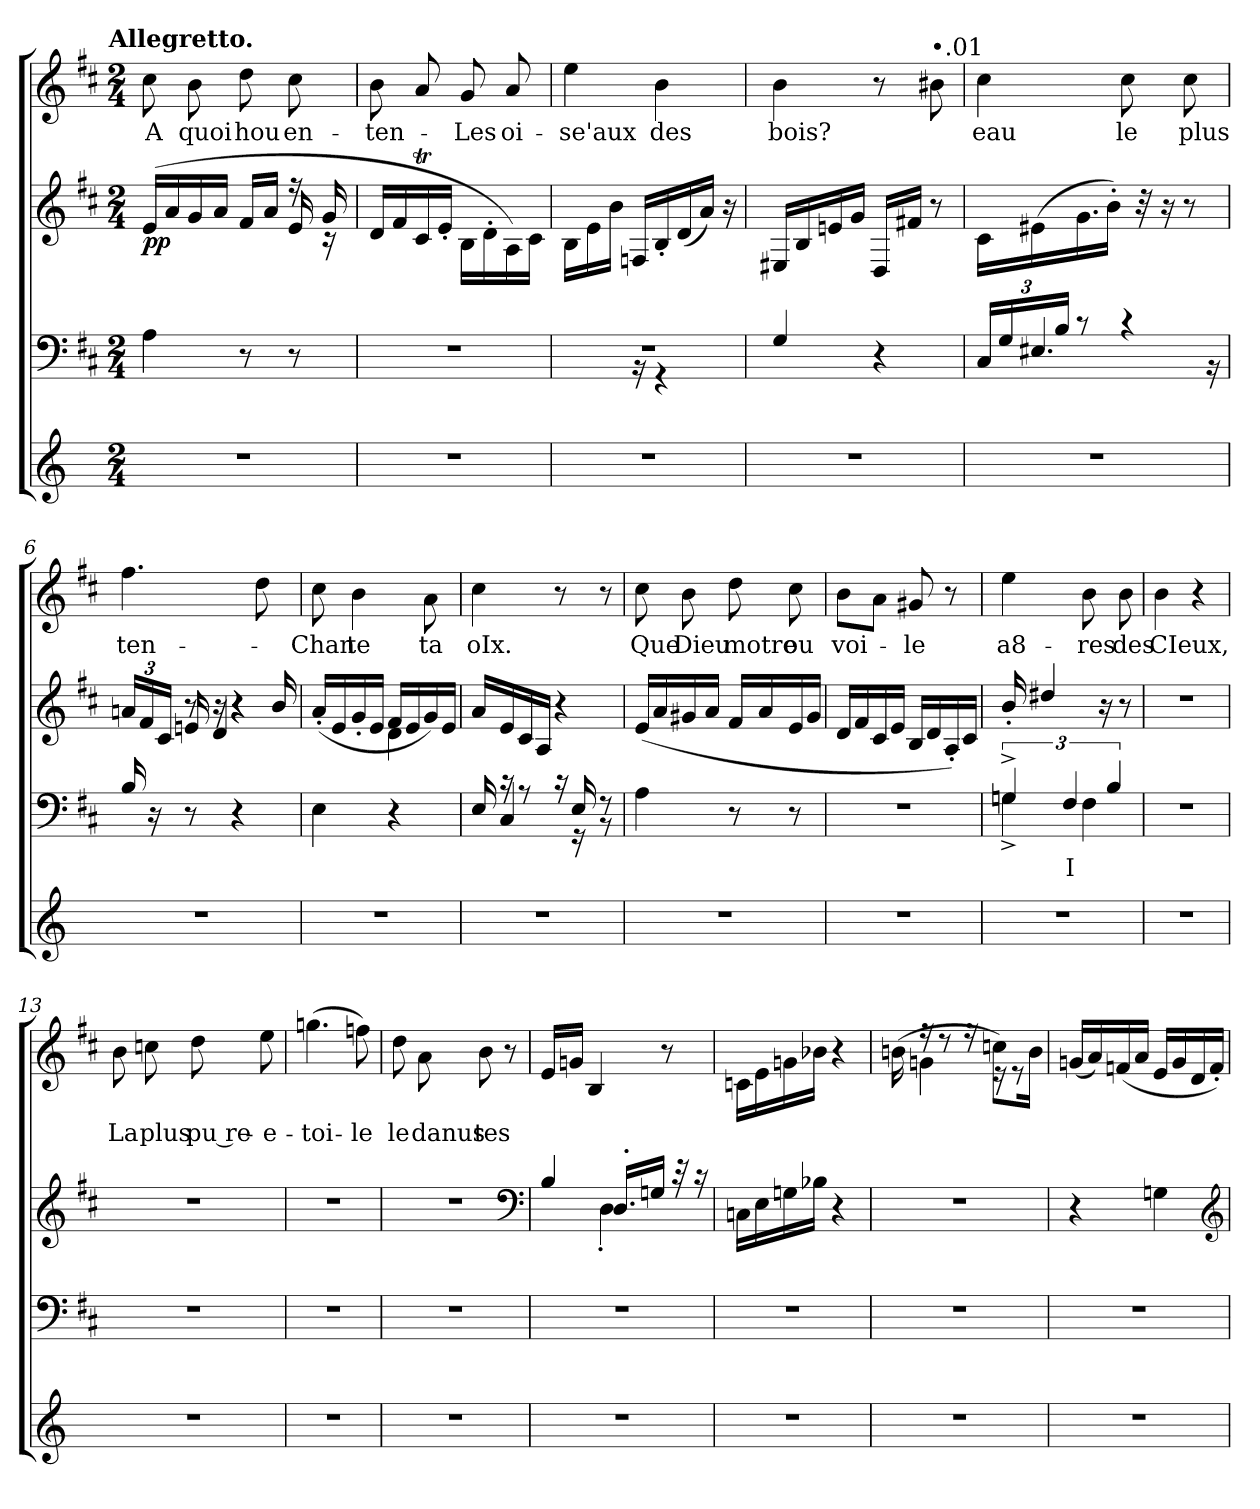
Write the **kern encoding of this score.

**kern	**kern	**text	**kern	**dynam	**kern	**text	**dynam
*part4	*part3	*part3	*part2	*part2	*part1	*part1	*part1
*staff4	*staff3	*staff3	*staff2	*staff2	*staff1	*staff1	*staff1
*clefG2	*clefF4	*	*clefG2	*	*clefG2	*	*
*k[]	*k[f#c#]	*	*k[f#c#]	*	*k[f#c#]	*	*
*C:	*D:	*	*D:	*	*D:	*	*
!!LO:TX:omd:t=Allegretto.
*M2/4	*M2/4	*	*M2/4	*	*M2/4	*	*
=1	=1	=1	=1	=1	=1	=1	=1
*	*	*	*^	*	*	*	*
2r	4A\	.	(16e/LL	4ryy	pp	8cc#\	A	dolce.
.	.	.	16a/	.	.	.	.	.
.	.	.	16g/	.	.	8b\	quoi	.
.	.	.	16a/JJ	.	.	.	.	.
.	8r	.	16f#/LL	8ryy	.	8dd\	hou	.
.	.	.	16a/JJ	.	.	.	.	.
.	8r	.	16r	16e/	.	8cc#\	en-	.
.	.	.	16g/	16r	.	.	.	.
*	*	*	*v	*v	*	*	*	*
=2	=2	=2	=2	=2	=2	=2	=2
2r	2r	.	16d/LL	.	8b\	ten-	.
.	.	.	16f#/	.	.	.	.
.	.	.	16c#t/	.	8a/	.	.
.	.	.	16e'/JJ	.	.	.	.
.	.	.	16B\LL	.	8g/	Les	.
.	.	.	16d'\	.	.	.	.
.	.	.	16A\)	.	8a/	oi-	.
.	.	.	16c#\JJ	.	.	.	.
=3	=3	=3	=3	=3	=3	=3	=3
*	*^	*	*	*	*	*	*
2r	2r	16ryy	.	16B/LL	.	4ee\	se'aux	.
.	.	16ryy	.	16e\	.	.	.	.
.	.	16ryy	.	16b\JJ	.	.	.	.
.	.	16r	.	16Fn/LL	.	.	.	.
.	.	4r	.	16B'/	.	4b\	des	.
.	.	.	.	(16d\	.	.	.	.
.	.	.	.	16a\JJ)	.	.	.	.
.	.	.	.	16r	.	.	.	.
*	*v	*v	*	*	*	*	*	*
!!LO:LB:g=z
=4	=4	=4	=4	=4	=4	=4	=4
2r	4G/	.	16E#X/LL	.	4b\	bois?	.
.	.	.	16B/	.	.	.	.
.	.	.	16en\	.	.	.	.
.	.	.	16g\JJ	.	.	.	.
.	4r	.	16D/LL	.	8r	.	.
.	.	.	16f#X\JJ	.	.	.	.
!	!	!	!	!	!LO:TX:t=•.01	!	!
.	.	.	8r	.	8b#X\	.	.
=5	=5	=5	=5	=5	=5	=5	=5
*	*^	*	*	*	*	*	*
2r	24C#/LL	16ryy	.	16c#\LL	.	4cc#\	eau	.
.	24G/	.	.	.	.	.	.	.
.	.	4.E#X/	.	(16e#X\	.	.	.	.
.	24B/JJ	.	.	.	.	.	.	.
.	8r	.	.	16.g\	.	.	.	.
.	.	.	.	16b'\JJ)	.	.	.	.
.	4r	.	.	.	.	8cc#\	le	.
.	.	.	.	32r	.	.	.	.
.	.	.	.	16r	.	.	.	.
.	.	.	.	8r	.	8cc#\	plus	.
.	.	16r	.	.	.	.	.	.
*	*v	*v	*	*	*	*	*	*
=6	=6	=6	=6	=6	=6	=6	=6
*	*	*	*^	*	*	*	*
*	*	*	*	*^	*	*	*	*
2r	16B/	.	24an/LL	8ryy	8ryy	.	4.ff#\	ten-	.
.	.	.	24f#/	.	.	.	.	.	.
.	16r	.	.	.	.	.	.	.	.
.	.	.	24c#/JJ	.	.	.	.	.	.
.	8r	.	8r	16ryy	16en/	.	.	.	.
.	.	.	.	4d/	16r	.	.	.	.
.	4r	.	4r	.	4r	.	.	.	.
.	.	.	.	.	.	.	8dd\	.	.
.	.	.	.	16b/	.	.	.	.	.
*	*	*	*	*v	*v	*	*	*	*
=7	=7	=7	=7	=7	=7	=7	=7	=7
2r	4E\	.	(16a'/LL	4ryy	.	8cc#\	Chan	.
.	.	.	16e/	.	.	.	.	.
.	.	.	16g'/	.	.	4b\	te	.
.	.	.	16e/JJ	.	.	.	.	.
.	4r	.	16f#/LL	4d\	.	.	.	.
.	.	.	16e/	.	.	.	.	.
.	.	.	16g/)	.	.	8a\	ta	.
.	.	.	16e/JJ	.	.	.	.	.
*	*	*	*v	*v	*	*	*	*
!!LO:LB:g=z
=8	=8	=8	=8	=8	=8	=8	=8
*	*^	*	*	*	*	*	*
2r	16E/	16ryy	.	16a/LL	.	4cc#\	oIx.	.
.	16r	4C#/	.	16e/	.	.	.	.
.	8r	.	.	16c#/	.	.	.	.
.	.	.	.	16A/JJ	.	.	.	.
.	16r	.	.	4r	.	8r	.	.
.	16E/	16r	.	.	.	.	.	.
.	8r	8r	.	.	.	8r	.	.
*	*v	*v	*	*	*	*	*	*
=9	=9	=9	=9	=9	=9	=9	=9
2r	4A\	.	(16e/LL	.	8cc#\	Que	.
.	.	.	16a/	.	.	.	.
.	.	.	16g#/	.	8b\	Dieu	.
.	.	.	16a/JJ	.	.	.	.
.	8r	.	16f#/LL	.	8dd\	motre	.
.	.	.	16a/	.	.	.	.
.	8r	.	16e/	.	8cc#\	ou	.
.	.	.	16g#/JJ	.	.	.	.
=10	=10	=10	=10	=10	=10	=10	=10
2r	2r	.	16d/LL	.	8b\L	voi-	.
.	.	.	16f#/	.	.	.	.
.	.	.	16c#/	.	8a\J	.	.
.	.	.	16e/JJ	.	.	.	.
.	.	.	16B/LL	.	8g#/	le	.
.	.	.	16d/	.	.	.	.
.	.	.	16A'/)	.	8r	.	.
.	.	.	16c#/JJ	.	.	.	.
=11	=11	=11	=11	=11	=11	=11	=11
*	*^	*	*	*	*	*	*
2r	6Gn^/	4Gn^\	.	16b'/	.	4ee\	a8-	.
.	.	.	.	4dd#X/	.	.	.	.
.	6F#/	.	I	.	.	.	.	.
.	.	4F#\	.	.	.	8b\	res	.
.	.	.	.	16r	.	.	.	.
.	6B/	.	.	.	.	.	.	.
.	.	.	.	8r	.	8b\	des	.
*	*v	*v	*	*	*	*	*	*
!!LO:PB:g=z
=12	=12	=12	=12	=12	=12	=12	=12
2r	2r	.	2r	.	4b\	CIeux,	.
.	.	.	.	.	4r	.	.
=13	=13	=13	=13	=13	=13	=13	=13
2r	2r	.	2r	.	8b\	La	.
.	.	.	.	.	8ccn\	plus	.
.	.	.	.	.	8dd\	pu re-	.
.	.	.	.	.	8ee\	e-	.
=14	=14	=14	=14	=14	=14	=14	=14
2r	2r	.	2r	.	(4.ggn\	toi-	.
.	.	.	.	.	8ffn\)	le	.
=15	=15	=15	=15	=15	=15	=15	=15
2r	2r	.	2r	.	8dd\	le	.
.	.	.	.	.	8a\	danus	.
.	.	.	.	.	8b\	tes	.
.	.	.	.	.	8r	.	.
*	*	*	*clefF4	*	*	*	*
!!LO:LB:g=z
=16	=16	=16	=16	=16	=16	=16	=16
*	*	*	*^	*	*	*	*
2r	2r	.	4B/	4ryy	.	16e/LL	.	.
.	.	.	.	.	.	16gn/JJ	.	.
.	.	.	.	.	.	4B/	.	.
.	.	.	16.D'/LL	4D'\	.	.	.	.
.	.	.	16Gn/JJ	.	.	.	.	.
.	.	.	.	.	.	8r	.	.
.	.	.	32r	.	.	.	.	.
.	.	.	16r	.	.	.	.	.
*	*	*	*v	*v	*	*	*	*
=17	=17	=17	=17	=17	=17	=17	=17
2r	2r	.	16Cn\LL	.	16cn\LL	.	.
.	.	.	16E\	.	16e\	.	.
.	.	.	16Gn\	.	16gn\	.	.
.	.	.	16B-X\JJ	.	16b-X\JJ	.	.
.	.	.	4r	.	4r	.	.
=18	=18	=18	=18	=18	=18	=18	=18
*	*	*	*	*	*^	*	*
2r	2r	.	2r	.	(16bn\	16ryy	.	.
.	.	.	.	.	16r	4gn\	.	.
.	.	.	.	.	8r	.	.	.
.	.	.	.	.	16r	.	.	.
.	.	.	.	.	8ccn\L)	16r	.	.
.	.	.	.	.	.	8r	.	.
.	.	.	.	.	16b\Jk	.	.	.
*	*	*	*	*	*v	*v	*	*
=19	=19	=19	=19	=19	=19	=19	=19
2r	2r	.	4r	.	(16gn/LL	.	.
.	.	.	.	.	16a/)	.	.
.	.	.	.	.	(16fn/	.	.
.	.	.	.	.	16a/JJ	.	.
.	.	.	4Gn\	.	16e/LL	.	.
.	.	.	.	.	16g/	.	.
.	.	.	.	.	16d/	.	.
.	.	.	.	.	16f'/JJ)	.	.
*	*	*	*clefG2	*	*	*	*
=	=	=	=	=	=	=	=
*-	*-	*-	*-	*-	*-	*-	*-
